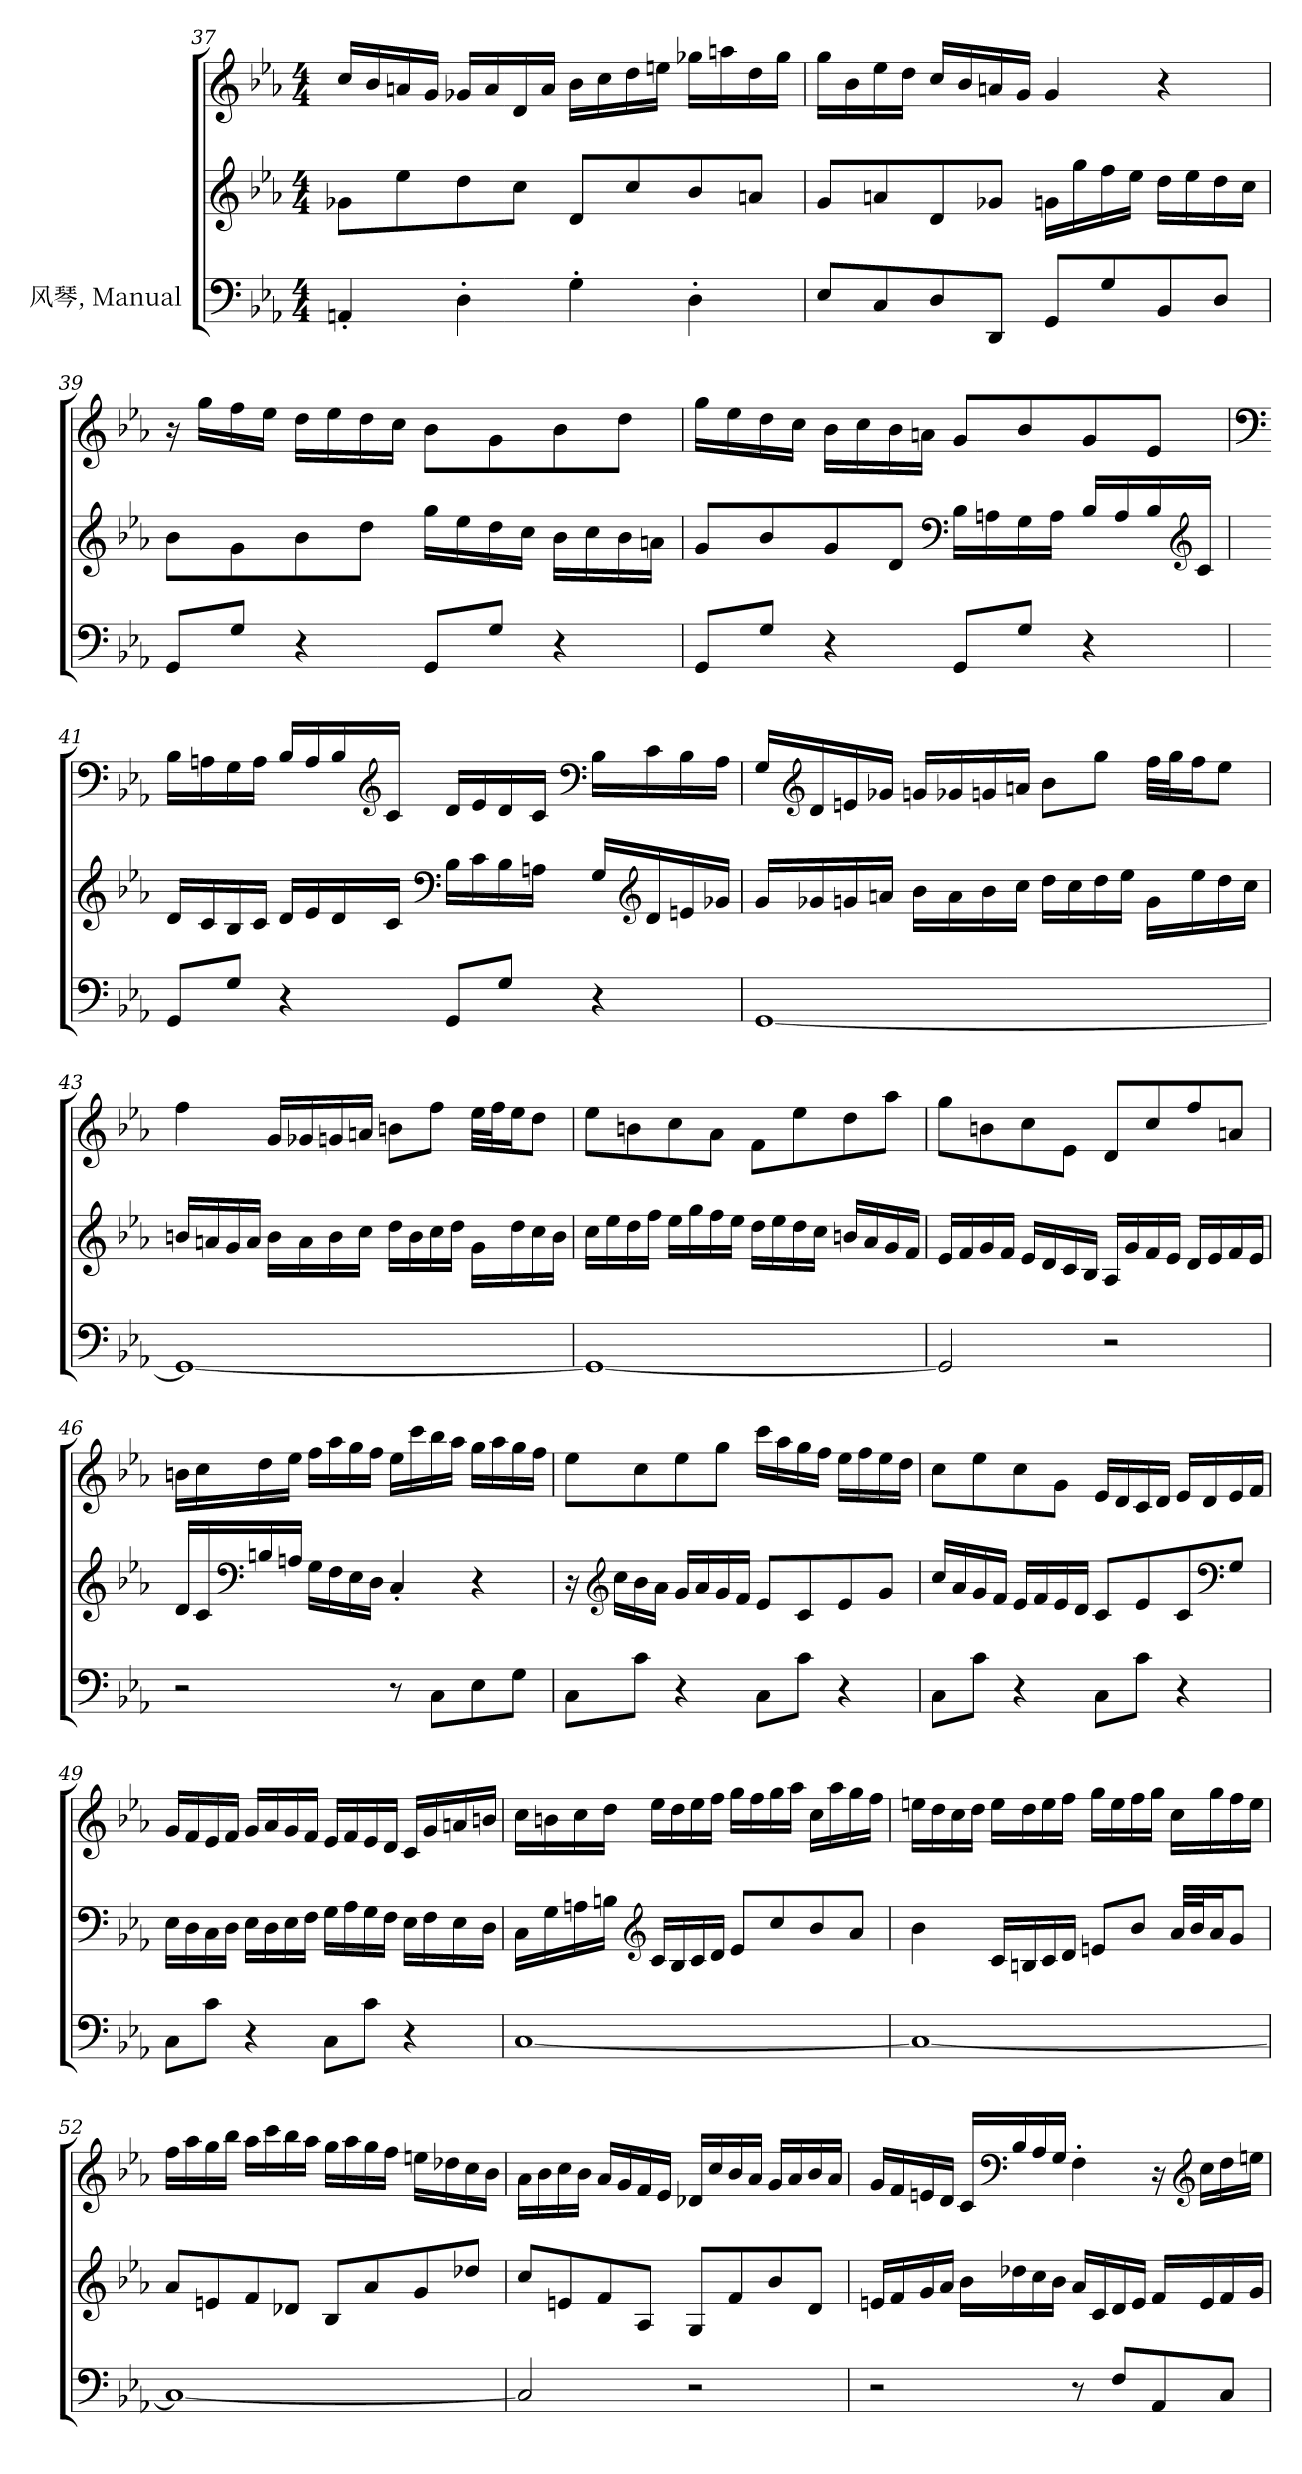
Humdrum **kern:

**kern	**kern	**kern
*part1	*part1	*part1
*staff3	*staff2	*staff1
*I"风琴, Manual	*	*
!!LO:LB:g=z
*clefF4	*clefG2	*clefG2
*k[b-e-a-]	*k[b-e-a-]	*k[b-e-a-]
*M4/4	*M4/4	*M4/4
=37	=37	=37
4AAn'/	8g-X\L	16cc/LL
.	.	16b-/
.	8ee-\	16an/
.	.	16g/JJ
4D'\	8dd\	16g-X/LL
.	.	16a/
.	8cc\J	16d/
.	.	16a/JJ
4G'\	8d/L	16b-\LL
.	.	16cc\
.	8cc/	16dd\
.	.	16een\JJ
4D'\	8b-/	16gg-X\LL
.	.	16aan\
.	8an/J	16dd\
.	.	16gg-\JJ
=38	=38	=38
8E-/L	8g/L	16gg\LL
.	.	16b-\
8C/	8an/	16ee-\
.	.	16dd\JJ
8D/	8d/	16cc/LL
.	.	16b-/
8DD/J	8g-X/J	16an/
.	.	16g/JJ
8GG/L	16gn\LL	4g/
.	16gg\	.
8G/	16ff\	.
.	16ee-\JJ	.
8BB-/	16dd\LL	4r
.	16ee-\	.
8D/J	16dd\	.
.	16cc\JJ	.
!!LO:PB:g=z
=39	=39	=39
8GG/L	8b-\L	16r
.	.	16gg\LL
8G/J	8g\	16ff\
.	.	16ee-\JJ
4r	8b-\	16dd\LL
.	.	16ee-\
.	8dd\J	16dd\
.	.	16cc\JJ
8GG/L	16gg\LL	8b-\L
.	16ee-\	.
8G/J	16dd\	8g\
.	16cc\JJ	.
4r	16b-\LL	8b-\
.	16cc\	.
.	16b-\	8dd\J
.	16an\JJ	.
=40	=40	=40
8GG/L	8g/L	16gg\LL
.	.	16ee-\
8G/J	8b-/	16dd\
.	.	16cc\JJ
4r	8g/	16b-\LL
.	.	16cc\
.	8d/J	16b-\
.	.	16an\JJ
*	*clefF4	*
8GG/L	16B-\LL	8g/L
.	16An\	.
8G/J	16G\	8b-/
.	16A\JJ	.
4r	16B-/LL	8g/
.	16A/	.
.	16B-/	8e-/J
*	*clefG2	*
.	16c/JJ	.
!!LO:LB:g=z
=41	=41	=41
*	*	*clefF4
8GG/L	16d/LL	16B-\LL
.	16c/	16An\
8G/J	16B-/	16G\
.	16c/JJ	16A\JJ
4r	16d/LL	16B-/LL
.	16e-/	16A/
.	16d/	16B-/
*	*	*clefG2
.	16c/JJ	16c/JJ
*	*clefF4	*
8GG/L	16B-\LL	16d/LL
.	16c\	16e-/
8G/J	16B-\	16d/
.	16An\JJ	16c/JJ
*	*	*clefF4
4r	16G/LL	16B-\LL
*	*clefG2	*
.	16d/	16c\
.	16en/	16B-\
.	16g-X/JJ	16A\JJ
!!LO:LB:g=z
=42	=42	=42
[1GG	16g/LL	16G/LL
*	*	*clefG2
.	16g-X/	16d/
.	16gn/	16en/
.	16an/JJ	16g-X/JJ
.	16b-\LL	16gn/LL
.	16a\	16g-X/
.	16b-\	16gn/
.	16cc\JJ	16an/JJ
.	16dd\LL	8b-\L
.	16cc\	.
.	16dd\	8gg\J
.	16ee-\JJ	.
.	16g\LL	32ff\LLL
.	.	32gg\J
.	16ee-\	16ff\J
.	16dd\	8ee-\J
.	16cc\JJ	.
=43	=43	=43
1GG_	16bn/LL	4ff\
.	16an/	.
.	16g/	.
.	16a/JJ	.
.	16b\LL	16g/LL
.	16a\	16g-X/
.	16b\	16gn/
.	16cc\JJ	16an/JJ
.	16dd\LL	8bn\L
.	16b\	.
.	16cc\	8ff\J
.	16dd\JJ	.
.	16g\LL	32ee-\LLL
.	.	32ff\J
.	16dd\	16ee-\J
.	16cc\	8dd\J
.	16b\JJ	.
!!LO:LB:g=z
=44	=44	=44
1GG_	16cc\LL	8ee-\L
.	16ee-\	.
.	16dd\	8bn\
.	16ff\JJ	.
.	16ee-\LL	8cc\
.	16gg\	.
.	16ff\	8a-\J
.	16ee-\JJ	.
.	16dd\LL	8f\L
.	16ee-\	.
.	16dd\	8ee-\
.	16cc\JJ	.
.	16bn/LL	8dd\
.	16a-/	.
.	16g/	8aa-\J
.	16f/JJ	.
=45	=45	=45
2GG/]	16e-/LL	8gg\L
.	16f/	.
.	16g/	8bn\
.	16f/JJ	.
.	16e-/LL	8cc\
.	16d/	.
.	16c/	8e-\J
.	16B-/JJ	.
2r	16A-/LL	8d/L
.	16g/	.
.	16f/	8cc/
.	16e-/JJ	.
.	16d/LL	8ff/
.	16e-/	.
.	16f/	8an/J
.	16e-/JJ	.
!!LO:PB:g=z
=46	=46	=46
2r	16d/LL	16bn\LL
.	16c/	16cc\
*	*clefF4	*
.	16Bn/	16dd\
.	16An/JJ	16ee-\JJ
.	16G\LL	16ff\LL
.	16F\	16aa-\
.	16E-\	16gg\
.	16D\JJ	16ff\JJ
8r	4C'/	16ee-\LL
.	.	16ccc\
8C\L	.	16bb-\
.	.	16aa-\JJ
8E-\	4r	16gg\LL
.	.	16aa-\
8G\J	.	16gg\
.	.	16ff\JJ
=47	=47	=47
8C\L	16r	8ee-\L
*	*clefG2	*
.	16cc\LL	.
8c\J	16b-\	8cc\
.	16a-\JJ	.
4r	16g/LL	8ee-\
.	16a-/	.
.	16g/	8gg\J
.	16f/JJ	.
8C\L	8e-/L	16ccc\LL
.	.	16aa-\
8c\J	8c/	16gg\
.	.	16ff\JJ
4r	8e-/	16ee-\LL
.	.	16ff\
.	8g/J	16ee-\
.	.	16dd\JJ
!!LO:LB:g=z
=48	=48	=48
8C\L	16cc/LL	8cc\L
.	16a-/	.
8c\J	16g/	8ee-\
.	16f/JJ	.
4r	16e-/LL	8cc\
.	16f/	.
.	16e-/	8g\J
.	16d/JJ	.
8C\L	8c/L	16e-/LL
.	.	16d/
8c\J	8e-/	16c/
.	.	16d/JJ
4r	8c/	16e-/LL
.	.	16d/
*	*clefF4	*
.	8G/J	16e-/
.	.	16f/JJ
=49	=49	=49
8C\L	16E-\LL	16g/LL
.	16D\	16f/
8c\J	16C\	16e-/
.	16D\JJ	16f/JJ
4r	16E-\LL	16g/LL
.	16D\	16a-/
.	16E-\	16g/
.	16F\JJ	16f/JJ
8C\L	16G\LL	16e-/LL
.	16A-\	16f/
8c\J	16G\	16e-/
.	16F\JJ	16d/JJ
4r	16E-\LL	16c/LL
.	16F\	16g/
.	16E-\	16an/
.	16D\JJ	16bn/JJ
!!LO:LB:g=z
=50	=50	=50
[1C	16C\LL	16cc\LL
.	16G\	16bn\
.	16An\	16cc\
.	16Bn\JJ	16dd\JJ
*	*clefG2	*
.	16c/LL	16ee-\LL
.	16B/	16dd\
.	16c/	16ee-\
.	16d/JJ	16ff\JJ
.	8e-/L	16gg\LL
.	.	16ff\
.	8cc/	16gg\
.	.	16aa-\JJ
.	8b-/	16cc\LL
.	.	16aa-\
.	8a-/J	16gg\
.	.	16ff\JJ
=51	=51	=51
1C_	4b-\	16een\LL
.	.	16dd\
.	.	16cc\
.	.	16dd\JJ
.	16c/LL	16ee\LL
.	16Bn/	16dd\
.	16c/	16ee\
.	16d/JJ	16ff\JJ
.	8en/L	16gg\LL
.	.	16ee\
.	8b-/J	16ff\
.	.	16gg\JJ
.	32a-/LLL	16cc\LL
.	32b-/J	.
.	16a-/J	16gg\
.	8g/J	16ff\
.	.	16ee\JJ
!!LO:LB:g=z
=52	=52	=52
1C_	8a-/L	16ff\LL
.	.	16aa-\
.	8en/	16gg\
.	.	16bb-\JJ
.	8f/	16aa-\LL
.	.	16ccc\
.	8d-X/J	16bb-\
.	.	16aa-\JJ
.	8B-/L	16gg\LL
.	.	16aa-\
.	8a-/	16gg\
.	.	16ff\JJ
.	8g/	16een\LL
.	.	16dd-X\
.	8dd-X/J	16cc\
.	.	16b-\JJ
=53	=53	=53
2C/]	8cc/L	16a-\LL
.	.	16b-\
.	8en/	16cc\
.	.	16b-\JJ
.	8f/	16a-/LL
.	.	16g/
.	8A-/J	16f/
.	.	16e-/JJ
2r	8G/L	16d-X/LL
.	.	16cc/
.	8f/	16b-/
.	.	16a-/JJ
.	8b-/	16g/LL
.	.	16a-/
.	8d/J	16b-/
.	.	16a-/JJ
!!LO:PB:g=z
=54	=54	=54
2r	16en/LL	16g/LL
.	16f/	16f/
.	16g/	16en/
.	16a-/JJ	16d/JJ
.	16b-\LL	16c/LL
*	*	*clefF4
.	16dd-X\	16B-/
.	16cc\	16A-/
.	16b-\JJ	16G/JJ
8r	16a-/LL	4F'\
.	16c/	.
8F/L	16d/	.
.	16e/JJ	.
8AA-/	16f/LL	16r
*	*	*clefG2
.	16e/	16cc\LL
8C/J	16f/	16dd\
.	16g/JJ	16een\JJ
=	=	=
*-	*-	*-
